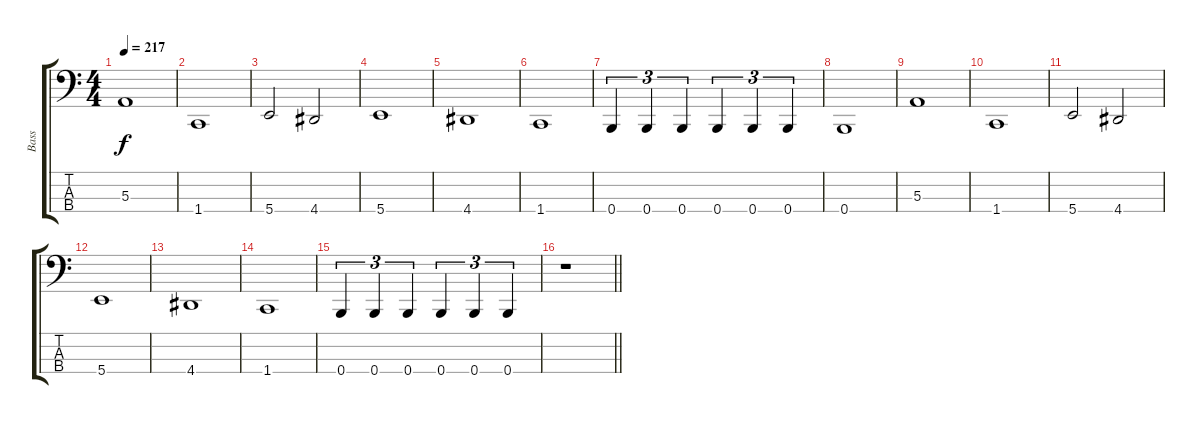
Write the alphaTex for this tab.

\track ("Bass" "Bass") {instrument electricbassfinger}
\staff {score tabs}
\tuning (D2 A1 E1 B0) {hide}
\ts (4 4)
\tempo 217
\clef f4
\ks c
5.3.1{dy f} |
1.4.1 |
5.4.2 4.4.2 |
5.4.1 |
4.4.1 |
1.4.1 |
0.4.4{tu (3 2)} 0.4.4{tu (3 2)} 0.4.4{tu (3 2)} 0.4.4{tu (3 2)} 0.4.4{tu (3 2)} 0.4.4{tu (3 2)} |
0.4.1 |
5.3.1 |
1.4.1 |
5.4.2 4.4.2 |
5.4.1 |
4.4.1 |
1.4.1 |
0.4.4{tu (3 2)} 0.4.4{tu (3 2)} 0.4.4{tu (3 2)} 0.4.4{tu (3 2)} 0.4.4{tu (3 2)} 0.4.4{tu (3 2)} |
\barLineRight lightlight
r.1
